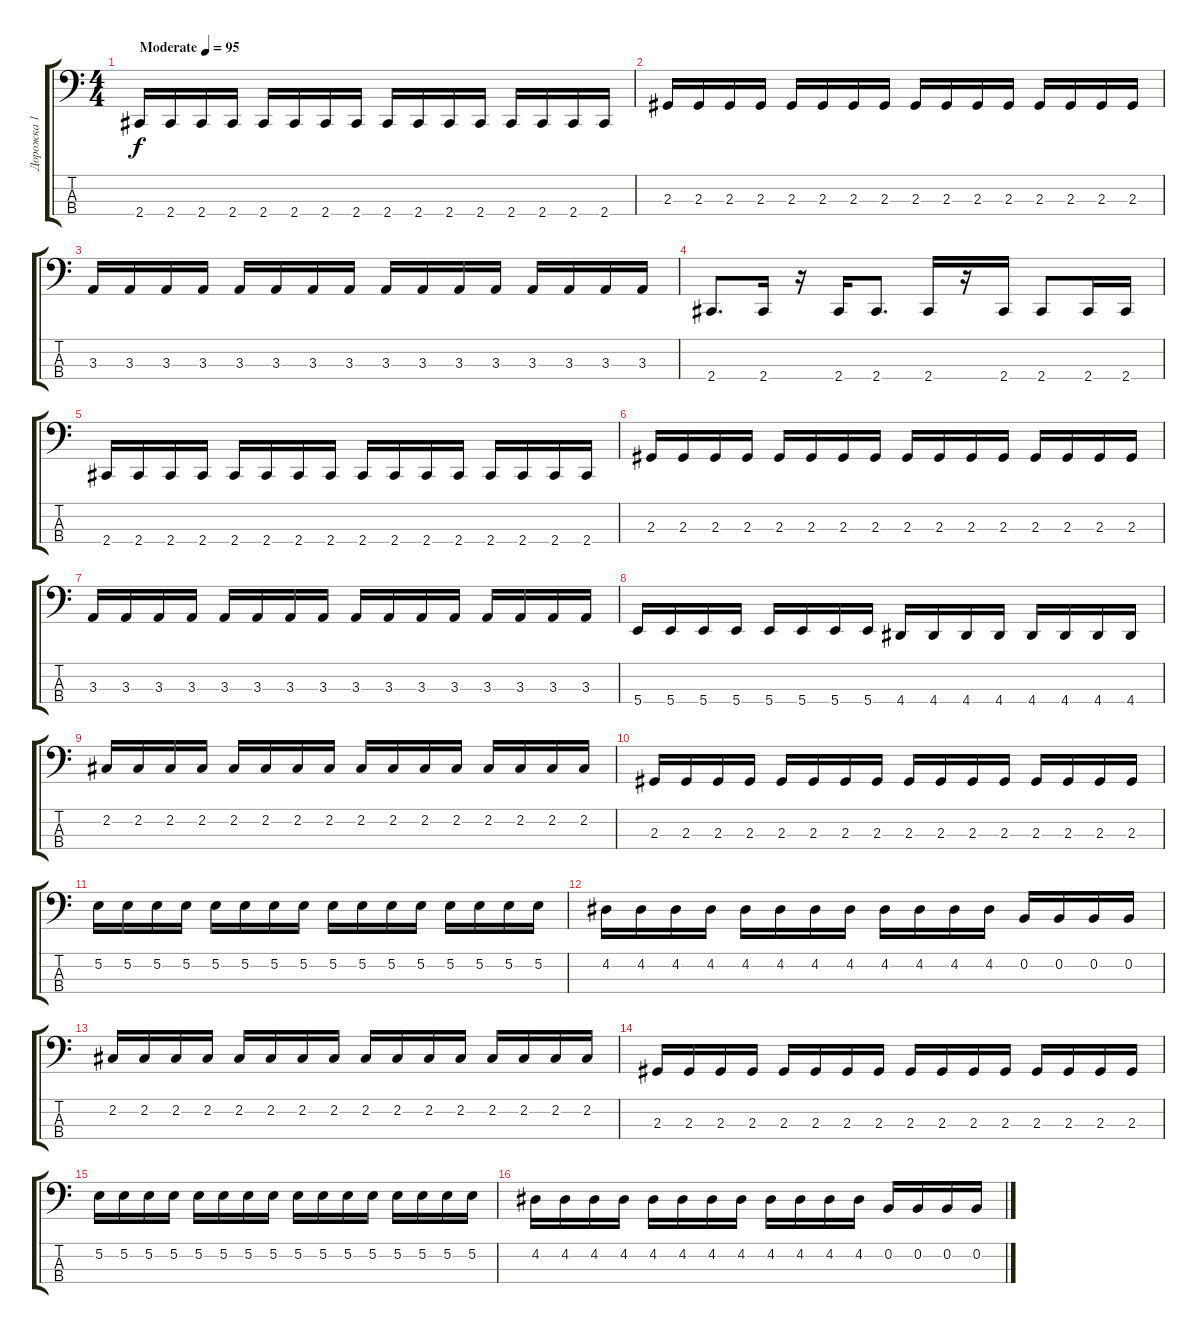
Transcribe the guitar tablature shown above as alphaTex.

\track ("Дорожка 1" "Дорожка 1") {instrument electricbassfinger}
\staff {score tabs}
\tuning (E2 B1 Gb1 B0) {hide}
\ts (4 4)
\tempo (95 "Moderate")
\clef f4
\ks c
2.4.16{dy f instrument electricbassfinger} 2.4.16 2.4.16 2.4.16 2.4.16 2.4.16 2.4.16 2.4.16 2.4.16 2.4.16 2.4.16 2.4.16 2.4.16 2.4.16 2.4.16 2.4.16 |
2.3.16 2.3.16 2.3.16 2.3.16 2.3.16 2.3.16 2.3.16 2.3.16 2.3.16 2.3.16 2.3.16 2.3.16 2.3.16 2.3.16 2.3.16 2.3.16 |
3.3.16 3.3.16 3.3.16 3.3.16 3.3.16 3.3.16 3.3.16 3.3.16 3.3.16 3.3.16 3.3.16 3.3.16 3.3.16 3.3.16 3.3.16 3.3.16 |
2.4.8{d} 2.4.16 r.16 2.4.16 2.4.8{d} 2.4.16 r.16 2.4.16 2.4.8 2.4.16 2.4.16 |
2.4.16 2.4.16 2.4.16 2.4.16 2.4.16 2.4.16 2.4.16 2.4.16 2.4.16 2.4.16 2.4.16 2.4.16 2.4.16 2.4.16 2.4.16 2.4.16 |
2.3.16 2.3.16 2.3.16 2.3.16 2.3.16 2.3.16 2.3.16 2.3.16 2.3.16 2.3.16 2.3.16 2.3.16 2.3.16 2.3.16 2.3.16 2.3.16 |
3.3.16 3.3.16 3.3.16 3.3.16 3.3.16 3.3.16 3.3.16 3.3.16 3.3.16 3.3.16 3.3.16 3.3.16 3.3.16 3.3.16 3.3.16 3.3.16 |
5.4.16 5.4.16 5.4.16 5.4.16 5.4.16 5.4.16 5.4.16 5.4.16 4.4.16 4.4.16 4.4.16 4.4.16 4.4.16 4.4.16 4.4.16 4.4.16 |
2.2.16 2.2.16 2.2.16 2.2.16 2.2.16 2.2.16 2.2.16 2.2.16 2.2.16 2.2.16 2.2.16 2.2.16 2.2.16 2.2.16 2.2.16 2.2.16 |
2.3.16 2.3.16 2.3.16 2.3.16 2.3.16 2.3.16 2.3.16 2.3.16 2.3.16 2.3.16 2.3.16 2.3.16 2.3.16 2.3.16 2.3.16 2.3.16 |
5.2.16 5.2.16 5.2.16 5.2.16 5.2.16 5.2.16 5.2.16 5.2.16 5.2.16 5.2.16 5.2.16 5.2.16 5.2.16 5.2.16 5.2.16 5.2.16 |
4.2.16 4.2.16 4.2.16 4.2.16 4.2.16 4.2.16 4.2.16 4.2.16 4.2.16 4.2.16 4.2.16 4.2.16 0.2.16 0.2.16 0.2.16 0.2.16 |
2.2.16 2.2.16 2.2.16 2.2.16 2.2.16 2.2.16 2.2.16 2.2.16 2.2.16 2.2.16 2.2.16 2.2.16 2.2.16 2.2.16 2.2.16 2.2.16 |
2.3.16 2.3.16 2.3.16 2.3.16 2.3.16 2.3.16 2.3.16 2.3.16 2.3.16 2.3.16 2.3.16 2.3.16 2.3.16 2.3.16 2.3.16 2.3.16 |
5.2.16 5.2.16 5.2.16 5.2.16 5.2.16 5.2.16 5.2.16 5.2.16 5.2.16 5.2.16 5.2.16 5.2.16 5.2.16 5.2.16 5.2.16 5.2.16 |
4.2.16 4.2.16 4.2.16 4.2.16 4.2.16 4.2.16 4.2.16 4.2.16 4.2.16 4.2.16 4.2.16 4.2.16 0.2.16 0.2.16 0.2.16 0.2.16
